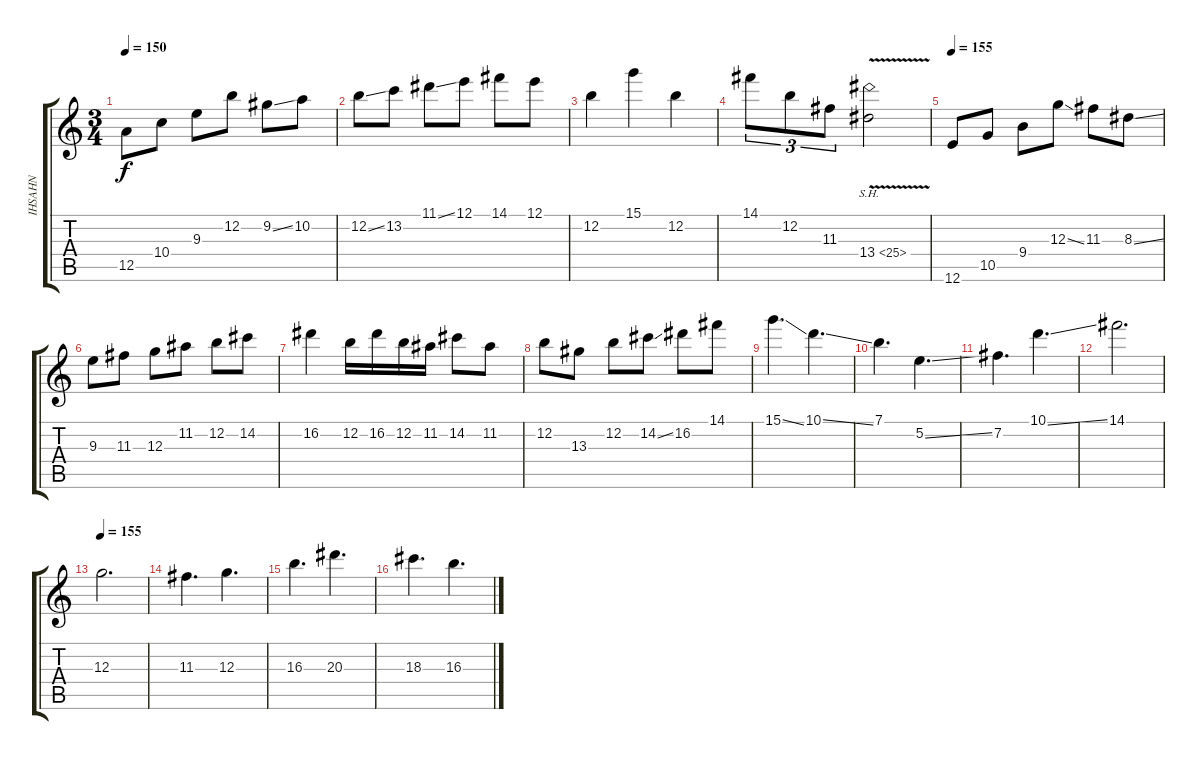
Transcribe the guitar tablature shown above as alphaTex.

\track ("IHSAHN" "IHSAHN") {instrument distortionguitar}
\staff {score tabs}
\tuning (E4 B3 G3 D3 A2 E2) {hide}
\ts (3 4)
\tempo 150
\clef g2
\ks c
12.5.8{dy f} 10.4.8 9.3.8 12.2.8 9.2{ss}.8 10.2.8 |
12.2{ss}.8 13.2.8 11.1{ss}.8 12.1.8 14.1.8 12.1.8 |
12.2.4 15.1.4 12.2.4 |
14.1.8{tu (3 2)} 12.2.8{tu (3 2)} 11.3.8{tu (3 2)} 13.4{sh 12 v}.2 |
\tempo 155
12.6.8 10.5.8 9.4.8 12.3{ss}.8 11.3.8 8.3{ss}.8 |
9.3.8 11.3.8 12.3.8 11.2.8 12.2.8 14.2.8 |
16.2.4 12.2.16 16.2.16 12.2.16 11.2.16 14.2.8 11.2.8 |
12.2.8 13.3.8 12.2.8 14.2{ss}.8 16.2.8 14.1.8 |
15.1{ss}.4{d} 10.1{ss}.4{d} |
7.1.4{d} 5.2{ss}.4{d} |
7.2.4{d} 10.1{ss}.4{d} |
14.1.2{d} |
\tempo 155
12.3.2{d} |
11.3.4{d} 12.3.4{d} |
16.3.4{d} 20.3.4{d} |
18.3.4{d} 16.3.4{d}
